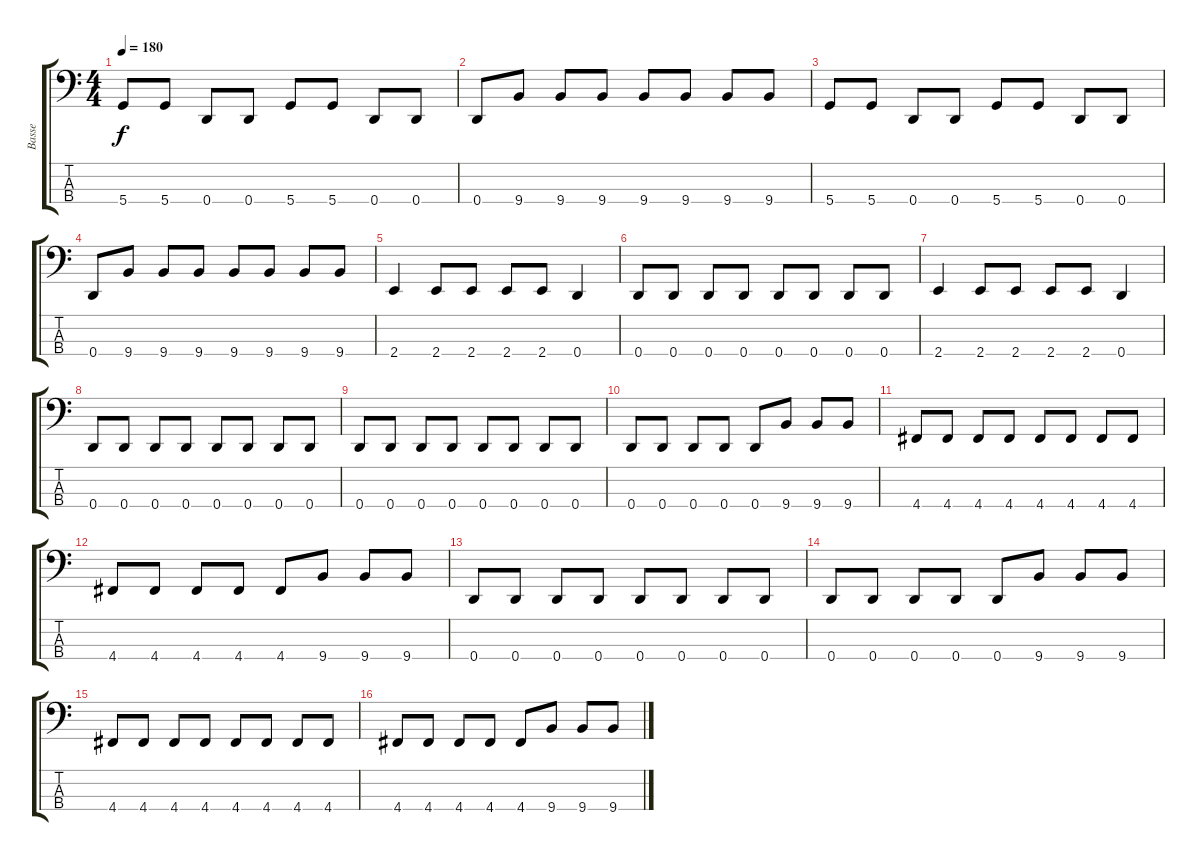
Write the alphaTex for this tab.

\track ("Basse" "Basse") {instrument electricbasspick}
\staff {score tabs}
\tuning (G2 D2 A1 D1) {hide}
\ts (4 4)
\tempo 180
\clef f4
\ks c
5.4.8{dy f} 5.4.8 0.4.8 0.4.8 5.4.8 5.4.8 0.4.8 0.4.8 |
0.4.8 9.4.8 9.4.8 9.4.8 9.4.8 9.4.8 9.4.8 9.4.8 |
5.4.8 5.4.8 0.4.8 0.4.8 5.4.8 5.4.8 0.4.8 0.4.8 |
0.4.8 9.4.8 9.4.8 9.4.8 9.4.8 9.4.8 9.4.8 9.4.8 |
2.4.4 2.4.8 2.4.8 2.4.8 2.4.8 0.4.4 |
0.4.8 0.4.8 0.4.8 0.4.8 0.4.8 0.4.8 0.4.8 0.4.8 |
2.4.4 2.4.8 2.4.8 2.4.8 2.4.8 0.4.4 |
0.4.8 0.4.8 0.4.8 0.4.8 0.4.8 0.4.8 0.4.8 0.4.8 |
0.4.8 0.4.8 0.4.8 0.4.8 0.4.8 0.4.8 0.4.8 0.4.8 |
0.4.8 0.4.8 0.4.8 0.4.8 0.4.8 9.4.8 9.4.8 9.4.8 |
4.4.8 4.4.8 4.4.8 4.4.8 4.4.8 4.4.8 4.4.8 4.4.8 |
4.4.8 4.4.8 4.4.8 4.4.8 4.4.8 9.4.8 9.4.8 9.4.8 |
0.4.8 0.4.8 0.4.8 0.4.8 0.4.8 0.4.8 0.4.8 0.4.8 |
0.4.8 0.4.8 0.4.8 0.4.8 0.4.8 9.4.8 9.4.8 9.4.8 |
4.4.8 4.4.8 4.4.8 4.4.8 4.4.8 4.4.8 4.4.8 4.4.8 |
4.4.8 4.4.8 4.4.8 4.4.8 4.4.8 9.4.8 9.4.8 9.4.8
